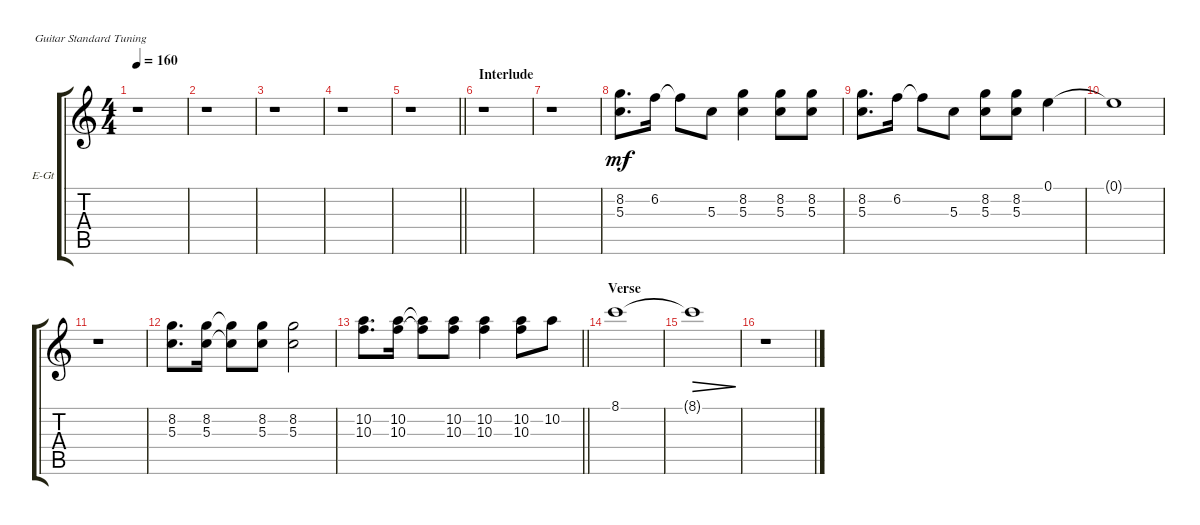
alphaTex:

\defaultSystemsLayout 4
\bracketExtendMode groupsimilarinstruments
\firstSystemTrackNameOrientation horizontal
\otherSystemsTrackNameOrientation horizontal
\track ("Guitar 4" "E-Gt") {instrument distortionguitar}
\staff {score tabs}
\tuning (E4 B3 G3 D3 A2 E2)
\ts (4 4)
\tempo 160
\clef g2
\scale
0.333333
\ks c
r.1{dy mf} |
\scale
0.333333 r.1 |
\scale
0.333333 r.1 |
\scale
0.333333 r.1 |
\scale
0.333333
\barLineRight lightlight
r.1 |
\section ("" "Interlude")
\scale
0.333333 r.1 |
\scale
0.333333 r.1 |
(8.2 5.3).8{d} 6.2.16 6.2{t}.8 5.3.8 (5.3 8.2).4 (5.3 8.2).8 (5.3 8.2).8 |
(8.2 5.3).8{d} 6.2.16 6.2{t}.8 5.3.8 (5.3 8.2).8 (5.3 8.2).8 0.1.4 |
0.1{t}.1 |
r.1 |
(8.2 5.3).8{d} (5.3 8.2).16 (5.3{t} 8.2{t}).8 (8.2 5.3).8 (8.2 5.3).2 |
\barLineRight lightlight
(10.2 10.3).8{d} (10.3 10.2).16 (10.3{t} 10.2{t}).8 (10.2 10.3).8 (10.2 10.3).4 (10.2 10.3).8 10.2.8 |
\section ("" "Verse")
8.1.1 |
8.1{t}.1{dec} |
r.1
